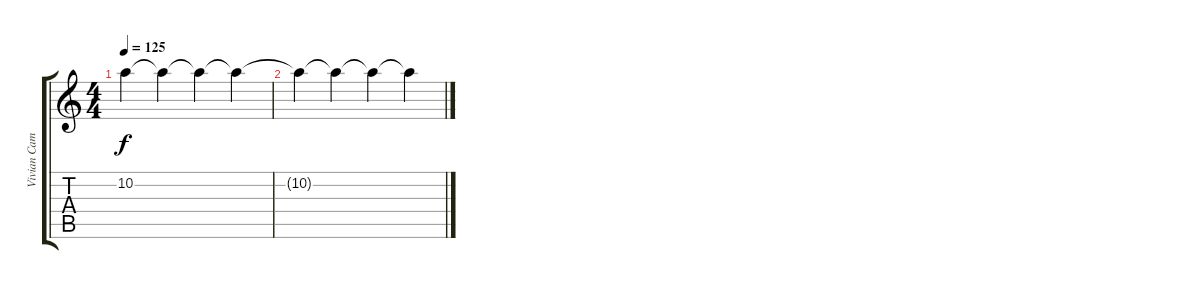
\track ("Vivian Campbell - Lead Guitars" "Vivian Cam") {instrument overdrivenguitar}
\staff {score tabs}
\tuning (E4 B3 G3 D3 A2 E2) {hide}
\ts (4 4)
\tempo 125
\clef g2
\ks c
10.2{t}.4{dy f} 10.2{t}.4 10.2{t}.4 10.2{t}.4 |
10.2{t}.4 10.2{t}.4 10.2{t}.4 10.2{t}.4
